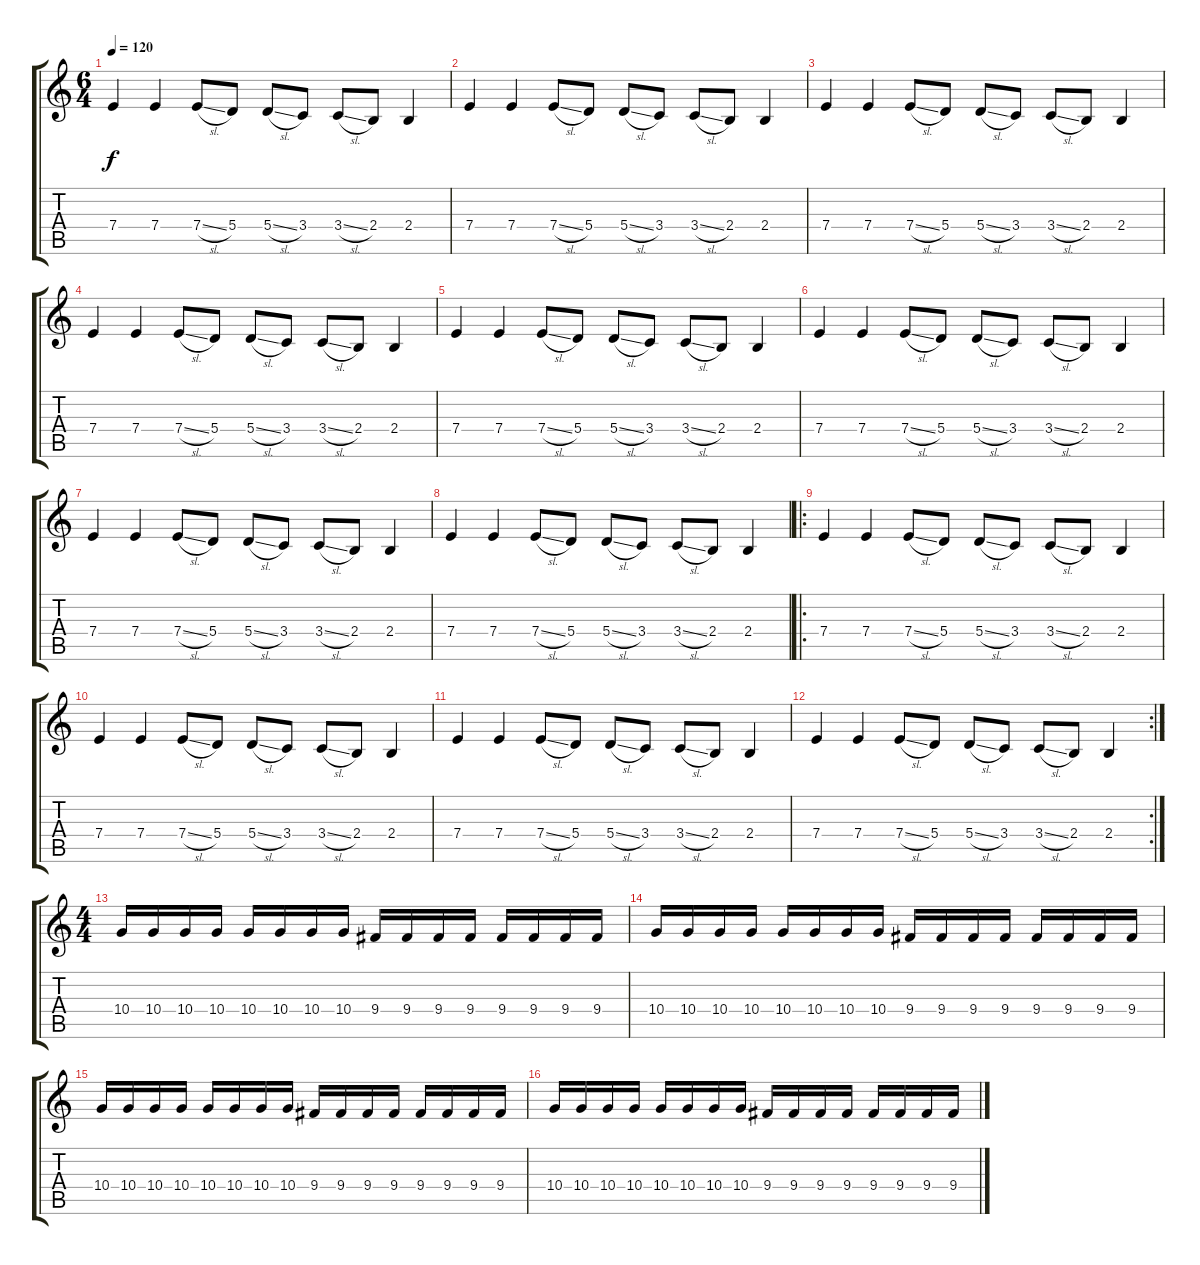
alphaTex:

\track "" {instrument electricguitarclean}
\staff {score tabs}
\tuning (B3 Gb3 D3 A2 E2 B1) {hide}
\ts (6 4)
\tempo 120
\clef g2
\ks c
7.4.4{dy f instrument electricguitarclean} 7.4.4 7.4{sl}.8 5.4.8 5.4{sl}.8 3.4.8 3.4{sl}.8 2.4.8 2.4.4 |
7.4.4 7.4.4 7.4{sl}.8 5.4.8 5.4{sl}.8 3.4.8 3.4{sl}.8 2.4.8 2.4.4 |
7.4.4 7.4.4 7.4{sl}.8 5.4.8 5.4{sl}.8 3.4.8 3.4{sl}.8 2.4.8 2.4.4 |
7.4.4 7.4.4 7.4{sl}.8 5.4.8 5.4{sl}.8 3.4.8 3.4{sl}.8 2.4.8 2.4.4 |
7.4.4 7.4.4 7.4{sl}.8 5.4.8 5.4{sl}.8 3.4.8 3.4{sl}.8 2.4.8 2.4.4 |
7.4.4 7.4.4 7.4{sl}.8 5.4.8 5.4{sl}.8 3.4.8 3.4{sl}.8 2.4.8 2.4.4 |
7.4.4 7.4.4 7.4{sl}.8 5.4.8 5.4{sl}.8 3.4.8 3.4{sl}.8 2.4.8 2.4.4 |
7.4.4 7.4.4 7.4{sl}.8 5.4.8 5.4{sl}.8 3.4.8 3.4{sl}.8 2.4.8 2.4.4 |
\ro
7.4.4 7.4.4 7.4{sl}.8 5.4.8 5.4{sl}.8 3.4.8 3.4{sl}.8 2.4.8 2.4.4 |
7.4.4 7.4.4 7.4{sl}.8 5.4.8 5.4{sl}.8 3.4.8 3.4{sl}.8 2.4.8 2.4.4 |
7.4.4 7.4.4 7.4{sl}.8 5.4.8 5.4{sl}.8 3.4.8 3.4{sl}.8 2.4.8 2.4.4 |
\rc 2
7.4.4 7.4.4 7.4{sl}.8 5.4.8 5.4{sl}.8 3.4.8 3.4{sl}.8 2.4.8 2.4.4 |
\ts (4 4)
10.4.16 10.4.16 10.4.16 10.4.16 10.4.16 10.4.16 10.4.16 10.4.16 9.4.16 9.4.16 9.4.16 9.4.16 9.4.16 9.4.16 9.4.16 9.4.16 |
10.4.16 10.4.16 10.4.16 10.4.16 10.4.16 10.4.16 10.4.16 10.4.16 9.4.16 9.4.16 9.4.16 9.4.16 9.4.16 9.4.16 9.4.16 9.4.16 |
10.4.16 10.4.16 10.4.16 10.4.16 10.4.16 10.4.16 10.4.16 10.4.16 9.4.16 9.4.16 9.4.16 9.4.16 9.4.16 9.4.16 9.4.16 9.4.16 |
10.4.16 10.4.16 10.4.16 10.4.16 10.4.16 10.4.16 10.4.16 10.4.16 9.4.16 9.4.16 9.4.16 9.4.16 9.4.16 9.4.16 9.4.16 9.4.16
